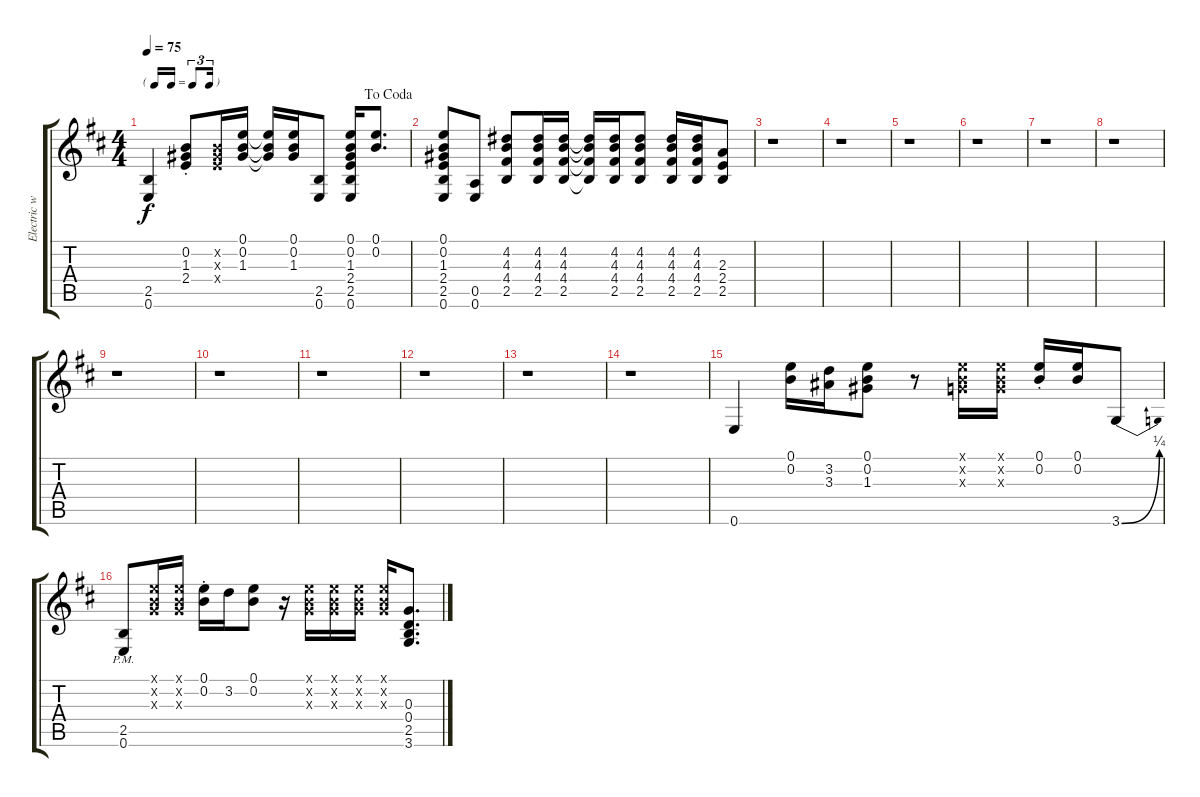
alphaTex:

\track ("Electric w/ slight distortion" "Electric w") {instrument distortionguitar}
\staff {score tabs}
\tuning (E4 B3 G3 D3 A2 E2) {hide}
\ts (4 4)
\tf triplet16th
\jump dacoda
\tempo 75
\clef g2
\ks d
(2.5 0.6).4{dy f} (0.2{st} 1.3{st} 2.4{st}).8 (0.2{x} 1.3{x} 2.4{x}).16 (0.1 0.2 1.3).16 (0.1{t} 0.2{t} 1.3{t}).16 (0.1 0.2 1.3).16 (2.5 0.6).8 (0.1 0.2 1.3 2.4 2.5 0.6).16 (0.1 0.2).8{d} |
(0.1 0.2 1.3 2.4 2.5 0.6).8 (0.5 0.6).8 (4.2 4.3 4.4 2.5).8 (4.2 4.3 4.4 2.5).16 (4.2 4.3 4.4 2.5).16 (4.2{t} 4.3{t} 4.4{t} 2.5{t}).16 (4.2 4.3 4.4 2.5).16 (4.2 4.3 4.4 2.5).8 (4.2 4.3 4.4 2.5).16 (4.2 4.3 4.4 2.5).16 (2.3 2.4 2.5).8 |
r.1 |
r.1 |
r.1 |
r.1 |
r.1 |
r.1 |
r.1 |
r.1 |
r.1 |
r.1 |
r.1 |
r.1 |
0.6.4 (0.1 0.2).16 (3.2 3.3).16 (0.1 0.2 1.3).8 r.8 (0.1{x} 0.2{x} 0.3{x}).16 (0.1{x} 0.2{x} 0.3{x}).16 (0.1{st} 0.2{st}).16 (0.1 0.2).16 3.6{be (bend 0 0 60 1)}.8 |
(2.5{pm} 0.6{pm}).8 (0.1{x} 0.2{x} 0.3{x}).16 (0.1{x} 0.2{x} 0.3{x}).16 (0.1{st} 0.2{st}).16 3.2.16 (0.1 0.2).8 r.16 (0.1{x} 0.2{x} 0.3{x}).16 (0.1{x} 0.2{x} 0.3{x}).16 (0.1{x} 0.2{x} 0.3{x}).16 (0.1{x} 0.2{x} 0.3{x}).16 (0.3 0.4 2.5 3.6).8{d}
